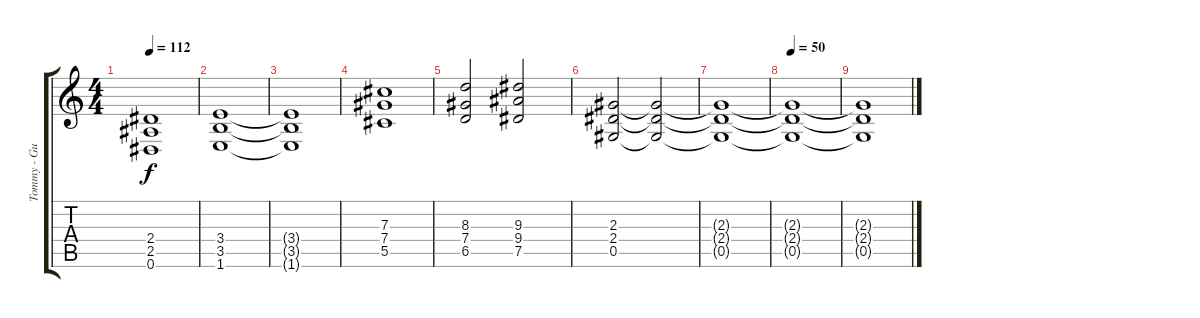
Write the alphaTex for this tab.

\track ("Tommy - Guitar" "Tommy - Gu") {instrument distortionguitar}
\staff {score tabs}
\tuning (Eb4 Bb3 Gb3 Db3 Ab2 Eb2) {hide}
\ts (4 4)
\tempo 112
\clef g2
\ks c
(2.4{t} 2.5{t} 0.6{t}).1{dy f} |
(3.4 3.5 1.6).1 |
(3.4{t} 3.5{t} 1.6{t}).1 |
(7.3 7.4 5.5).1 |
(8.3 7.4 6.5).2 (9.3 9.4 7.5).2 |
(2.3 2.4 0.5).2 (2.3{t} 2.4{t} 0.5{t}).2{volume 0} |
(2.3{t} 2.4{t} 0.5{t}).1 |
\tempo 50
(2.3{t} 2.4{t} 0.5{t}).1 |
(2.3{t} 2.4{t} 0.5{t}).1
